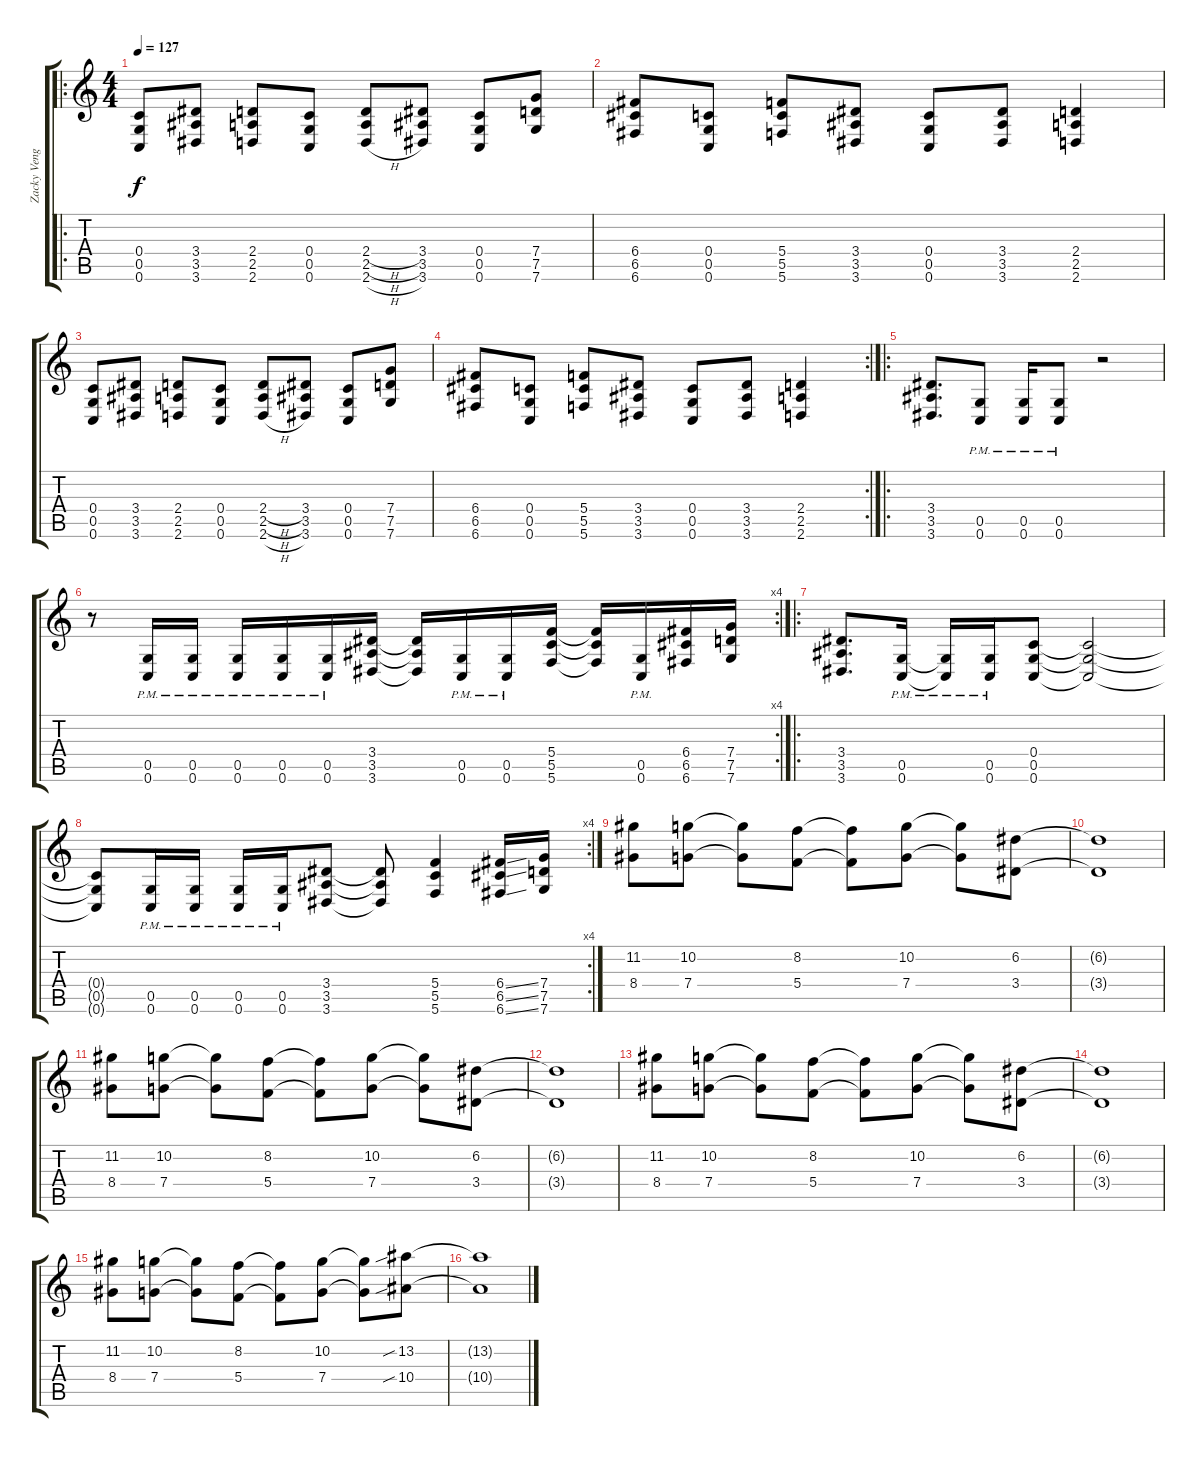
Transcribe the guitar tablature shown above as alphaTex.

\track ("Zacky Vengeance Copy" "Zacky Veng") {instrument distortionguitar}
\staff {score tabs}
\tuning (D4 A3 F3 C3 G2 C2) {hide}
\ro
\ts (4 4)
\tempo 127
\clef g2
\ks c
(0.4 0.5 0.6).8{dy f} (3.4 3.5 3.6).8 (2.4 2.5 2.6).8 (0.4 0.5 0.6).8 (2.4{h} 2.5{h} 2.6{h}).8 (3.4 3.5 3.6).8 (0.4 0.5 0.6).8 (7.4 7.5 7.6).8 |
(6.4 6.5 6.6).8 (0.4 0.5 0.6).8 (5.4 5.5 5.6).8 (3.4 3.5 3.6).8 (0.4 0.5 0.6).8 (3.4 3.5 3.6).8 (2.4 2.5 2.6).4 |
(0.4 0.5 0.6).8 (3.4 3.5 3.6).8 (2.4 2.5 2.6).8 (0.4 0.5 0.6).8 (2.4{h} 2.5{h} 2.6{h}).8 (3.4 3.5 3.6).8 (0.4 0.5 0.6).8 (7.4 7.5 7.6).8 |
\rc 2
(6.4 6.5 6.6).8 (0.4 0.5 0.6).8 (5.4 5.5 5.6).8 (3.4 3.5 3.6).8 (0.4 0.5 0.6).8 (3.4 3.5 3.6).8 (2.4 2.5 2.6).4 |
\ro
(3.4 3.5 3.6).8{d} (0.5{pm} 0.6{pm}).8 (0.5{pm} 0.6{pm}).16 (0.5{pm} 0.6{pm}).8 r.2 |
\rc 4
r.8 (0.5 0.6{pm}).16 (0.5 0.6{pm}).16 (0.5 0.6{pm}).16 (0.5 0.6{pm}).16 (0.5 0.6{pm}).16 (3.4 3.5 3.6).16 (3.4{t} 3.5{t} 3.6{t}).16 (0.5 0.6{pm}).16 (0.5 0.6{pm}).16 (5.4 5.5 5.6).16 (5.4{t} 5.5{t} 5.6{t}).16 (0.5 0.6{pm}).16 (6.4 6.5 6.6).16 (7.4 7.5 7.6).16 |
\ro
(3.4 3.5 3.6).8{d} (0.5{pm} 0.6{pm}).16 (0.5{pm t} 0.6{pm t}).16 (0.5{pm} 0.6{pm}).16 (0.4 0.5 0.6).8 (0.4{t} 0.5{t} 0.6{t}).2 |
\rc 4
(0.4{t} 0.5{t} 0.6{t}).8 (0.5{pm} 0.6{pm}).16 (0.5{pm} 0.6{pm}).16 (0.5{pm} 0.6{pm}).16 (0.5{pm} 0.6{pm}).16 (3.4 3.5 3.6).8 (3.4{t} 3.5{t} 3.6{t}).8 (5.4 5.5 5.6).4 (6.4{ss} 6.5{ss} 6.6{ss}).16 (7.4 7.5 7.6).16 |
(11.2 8.4).8 (10.2 7.4).8 (10.2{t} 7.4{t}).8 (8.2 5.4).8 (8.2{t} 5.4{t}).8 (10.2 7.4).8 (10.2{t} 7.4{t}).8 (6.2 3.4).8 |
(6.2{t} 3.4{t}).1 |
(11.2 8.4).8 (10.2 7.4).8 (10.2{t} 7.4{t}).8 (8.2 5.4).8 (8.2{t} 5.4{t}).8 (10.2 7.4).8 (10.2{t} 7.4{t}).8 (6.2 3.4).8 |
(6.2{t} 3.4{t}).1 |
(11.2 8.4).8 (10.2 7.4).8 (10.2{t} 7.4{t}).8 (8.2 5.4).8 (8.2{t} 5.4{t}).8 (10.2 7.4).8 (10.2{t} 7.4{t}).8 (6.2 3.4).8 |
(6.2{t} 3.4{t}).1 |
(11.2 8.4).8 (10.2 7.4).8 (10.2{t} 7.4{t}).8 (8.2 5.4).8 (8.2{t} 5.4{t}).8 (10.2 7.4).8 (10.2{t} 7.4{t}).8 (13.2{sib} 10.4{sib}).8 |
(13.2{t} 10.4{t}).1
